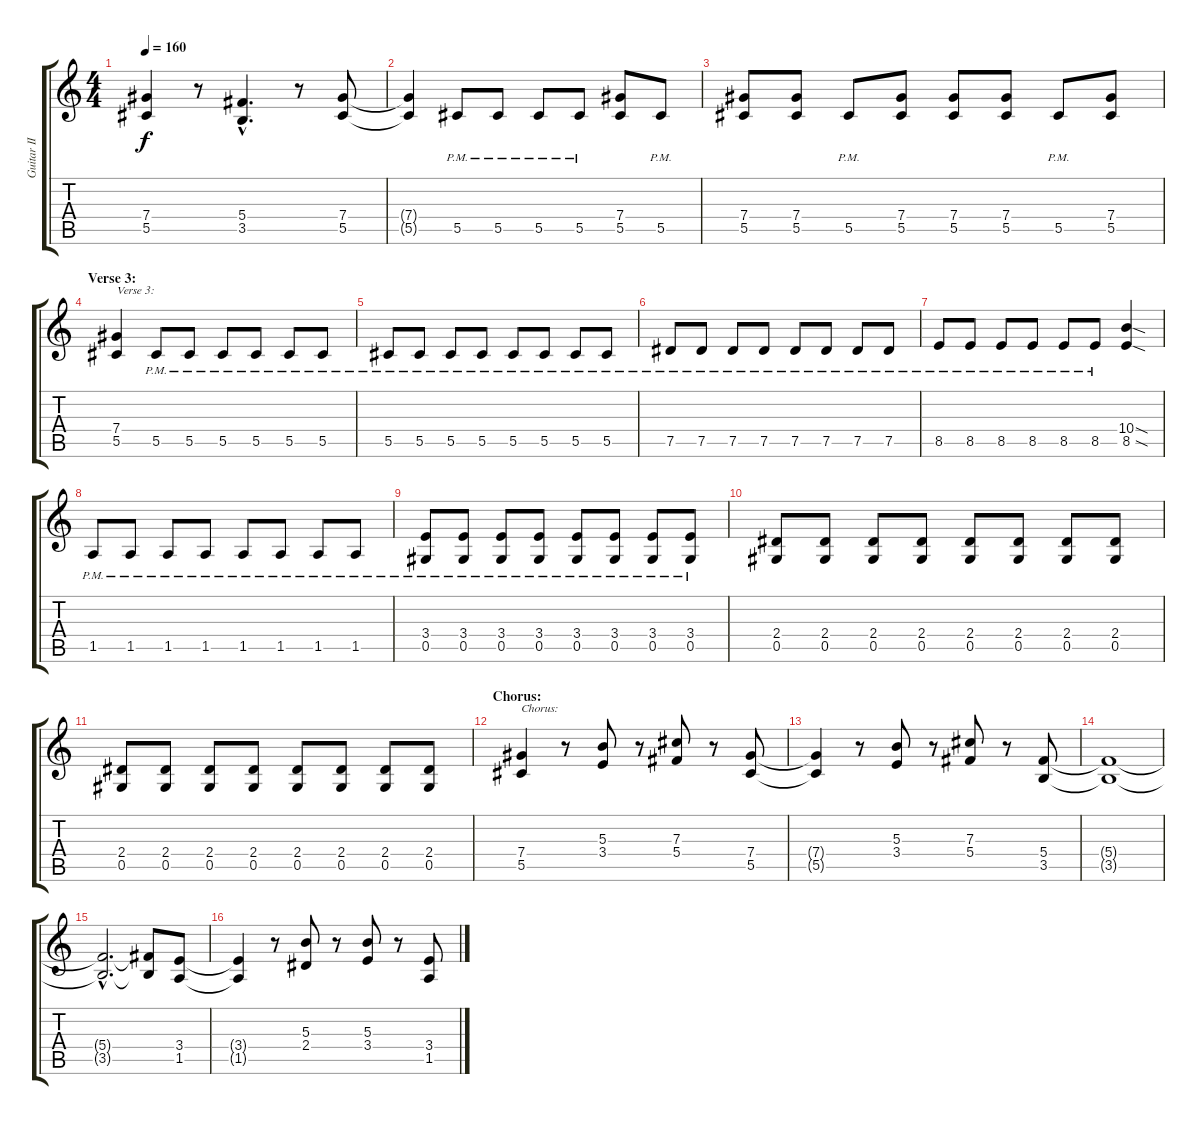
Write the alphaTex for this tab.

\track ("Guitar II" "Guitar II") {instrument distortionguitar}
\staff {score tabs}
\tuning (Eb4 Bb3 Gb3 Db3 Ab2 Eb2) {hide}
\ts (4 4)
\tempo 160
\clef g2
\ks c
(7.4{t} 5.5{t}).4{dy f} r.8 (5.4{hac} 3.5{hac}).4{d} r.8 (7.4 5.5).8 |
(7.4{t} 5.5{t}).4 5.5{pm}.8 5.5{pm}.8 5.5{pm}.8 5.5{pm}.8 (7.4 5.5).8 5.5{pm}.8 |
(7.4 5.5).8 (7.4 5.5).8 5.5{pm}.8 (7.4 5.5).8 (7.4 5.5).8 (7.4 5.5).8 5.5{pm}.8 (7.4 5.5).8 |
\section ("" "Verse 3:")
(7.4 5.5).4{txt "Verse 3:"} 5.5{pm}.8 5.5{pm}.8 5.5{pm}.8 5.5{pm}.8 5.5{pm}.8 5.5{pm}.8 |
5.5{pm}.8 5.5{pm}.8 5.5{pm}.8 5.5{pm}.8 5.5{pm}.8 5.5{pm}.8 5.5{pm}.8 5.5{pm}.8 |
7.5{pm}.8 7.5{pm}.8 7.5{pm}.8 7.5{pm}.8 7.5{pm}.8 7.5{pm}.8 7.5{pm}.8 7.5{pm}.8 |
8.5{pm}.8 8.5{pm}.8 8.5{pm}.8 8.5{pm}.8 8.5{pm}.8 8.5{pm}.8 (10.4{sod} 8.5{sod}).4 |
1.5{pm}.8 1.5{pm}.8 1.5{pm}.8 1.5{pm}.8 1.5{pm}.8 1.5{pm}.8 1.5{pm}.8 1.5{pm}.8 |
(3.4{pm} 0.5{pm}).8 (3.4{pm} 0.5{pm}).8 (3.4{pm} 0.5{pm}).8 (3.4{pm} 0.5{pm}).8 (3.4{pm} 0.5{pm}).8 (3.4{pm} 0.5{pm}).8 (3.4{pm} 0.5{pm}).8 (3.4{pm} 0.5{pm}).8 |
(2.4 0.5).8 (2.4 0.5).8 (2.4 0.5).8 (2.4 0.5).8 (2.4 0.5).8 (2.4 0.5).8 (2.4 0.5).8 (2.4 0.5).8 |
(2.4 0.5).8 (2.4 0.5).8 (2.4 0.5).8 (2.4 0.5).8 (2.4 0.5).8 (2.4 0.5).8 (2.4 0.5).8 (2.4 0.5).8 |
\section ("" "Chorus:")
(7.4 5.5).4{txt "Chorus:"} r.8 (5.3 3.4).8 r.8 (7.3 5.4).8 r.8 (7.4 5.5).8 |
(7.4{t} 5.5{t}).4 r.8 (5.3 3.4).8 r.8 (7.3 5.4).8 r.8 (5.4 3.5).8 |
(5.4{t} 3.5{t}).1 |
(5.4{hac t} 3.5{hac t}).2{d} (5.4{t} 3.5{t}).8 (3.4 1.5).8 |
(3.4{t} 1.5{t}).4 r.8 (5.3 2.4).8 r.8 (5.3 3.4).8 r.8 (3.4 1.5).8
